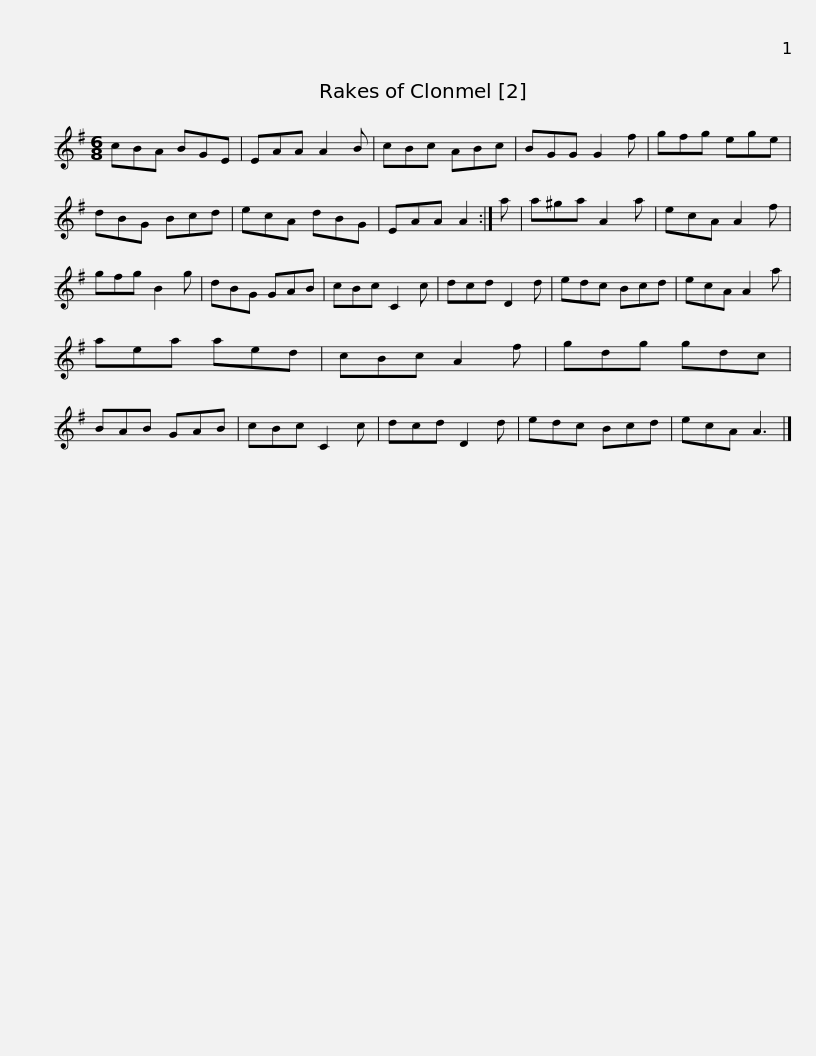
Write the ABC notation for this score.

X:1
L:1/8
M:6/8
I:linebreak $
K:G
V:1 treble
V:1
 cBA BGE | EAA A2 B | cBc ABc | BGG G2 f | gfg ege | %5
 dBG Bcd | ecA dBG | EAA A2 :|$ a | a^ga A2 a | %10
 ecA A2 f | gfg B2 g | dBG GAB | cBc C2 c | dcd D2 d | %15
 edc Bcd | ecA A2 a |$ aea aed | cBc A2 f | gdg gdc | %20
 BAB GAB | cBc C2 c | dcd D2 d | edc Bcd | ecA A3 |] %25
